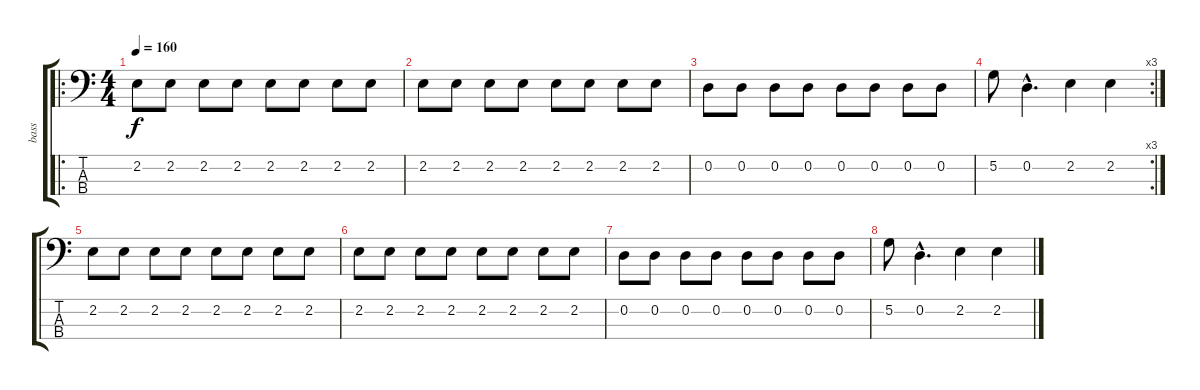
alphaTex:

\track ("bass" "bass") {instrument fretlessbass}
\staff {score tabs}
\tuning (G2 D2 A1 E1) {hide}
\ro
\ts (4 4)
\tempo 160
\clef f4
\ks c
2.2.8{dy f} 2.2.8 2.2.8 2.2.8 2.2.8 2.2.8 2.2.8 2.2.8 |
2.2.8 2.2.8 2.2.8 2.2.8 2.2.8 2.2.8 2.2.8 2.2.8 |
0.2.8 0.2.8 0.2.8 0.2.8 0.2.8 0.2.8 0.2.8 0.2.8 |
\rc 3
5.2.8 0.2{hac}.4{d} 2.2.4 2.2.4 |
2.2.8 2.2.8 2.2.8 2.2.8 2.2.8 2.2.8 2.2.8 2.2.8 |
2.2.8 2.2.8 2.2.8 2.2.8 2.2.8 2.2.8 2.2.8 2.2.8 |
0.2.8 0.2.8 0.2.8 0.2.8 0.2.8 0.2.8 0.2.8 0.2.8 |
5.2.8 0.2{hac}.4{d} 2.2.4 2.2.4
